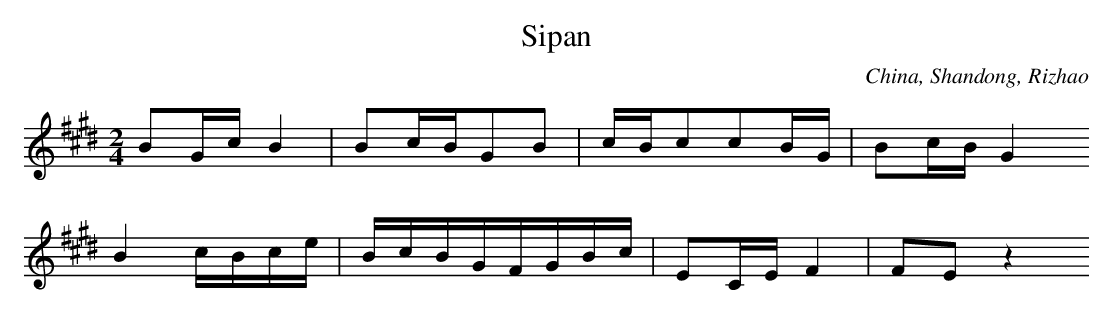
X:1
T: Sipan
O: China, Shandong, Rizhao
M: 2/4
L: 1/16
K: E
B2GcB4 | B2cBG2B2 | cBc2c2BG | B2cBG4
B4cBce | BcBGFGBc | E2CEF4 | F2E2z4
